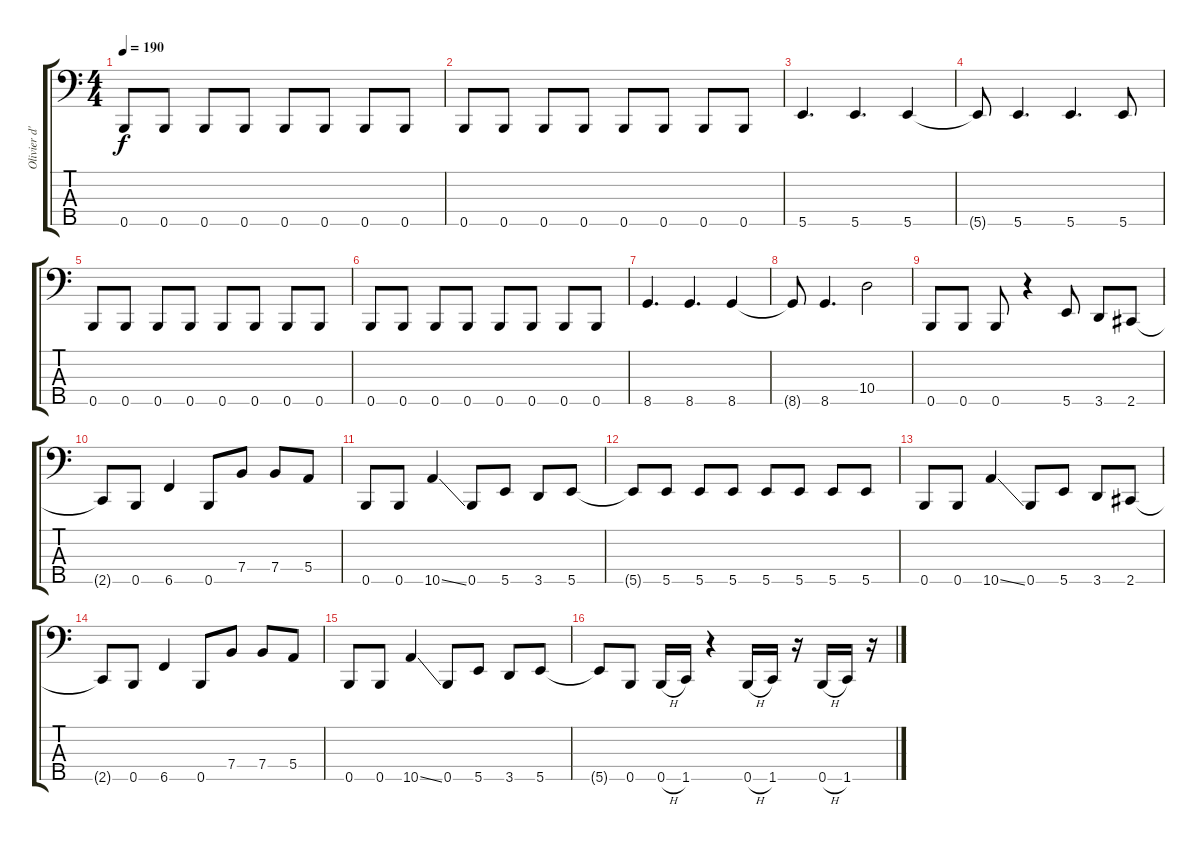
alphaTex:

\track ("Olivier d'Aries (Bass)" "Olivier d'") {instrument electricbassfinger}
\staff {score tabs}
\tuning (G2 D2 A1 E1 B0) {hide}
\ts (4 4)
\tempo 190
\clef f4
\ks c
0.5.8{dy f} 0.5.8 0.5.8 0.5.8 0.5.8 0.5.8 0.5.8 0.5.8 |
0.5.8 0.5.8 0.5.8 0.5.8 0.5.8 0.5.8 0.5.8 0.5.8 |
5.5.4{d} 5.5.4{d} 5.5.4 |
5.5{t}.8 5.5.4{d} 5.5.4{d} 5.5.8 |
0.5.8 0.5.8 0.5.8 0.5.8 0.5.8 0.5.8 0.5.8 0.5.8 |
0.5.8 0.5.8 0.5.8 0.5.8 0.5.8 0.5.8 0.5.8 0.5.8 |
8.5.4{d} 8.5.4{d} 8.5.4 |
8.5{t}.8 8.5.4{d} 10.4.2 |
0.5.8 0.5.8 0.5.8 r.4 5.5.8 3.5.8 2.5.8 |
2.5{t}.8 0.5.8 6.5.4 0.5.8 7.4.8 7.4.8 5.4.8 |
0.5.8 0.5.8 10.5{ss}.4 0.5.8 5.5.8 3.5.8 5.5.8 |
5.5{t}.8 5.5.8 5.5.8 5.5.8 5.5.8 5.5.8 5.5.8 5.5.8 |
0.5.8 0.5.8 10.5{ss}.4 0.5.8 5.5.8 3.5.8 2.5.8 |
2.5{t}.8 0.5.8 6.5.4 0.5.8 7.4.8 7.4.8 5.4.8 |
0.5.8 0.5.8 10.5{ss}.4 0.5.8 5.5.8 3.5.8 5.5.8 |
5.5{t}.8 0.5.8 0.5{h}.16 1.5.16 r.4 0.5{h}.16 1.5.16 r.16 0.5{h}.16 1.5.16 r.16
